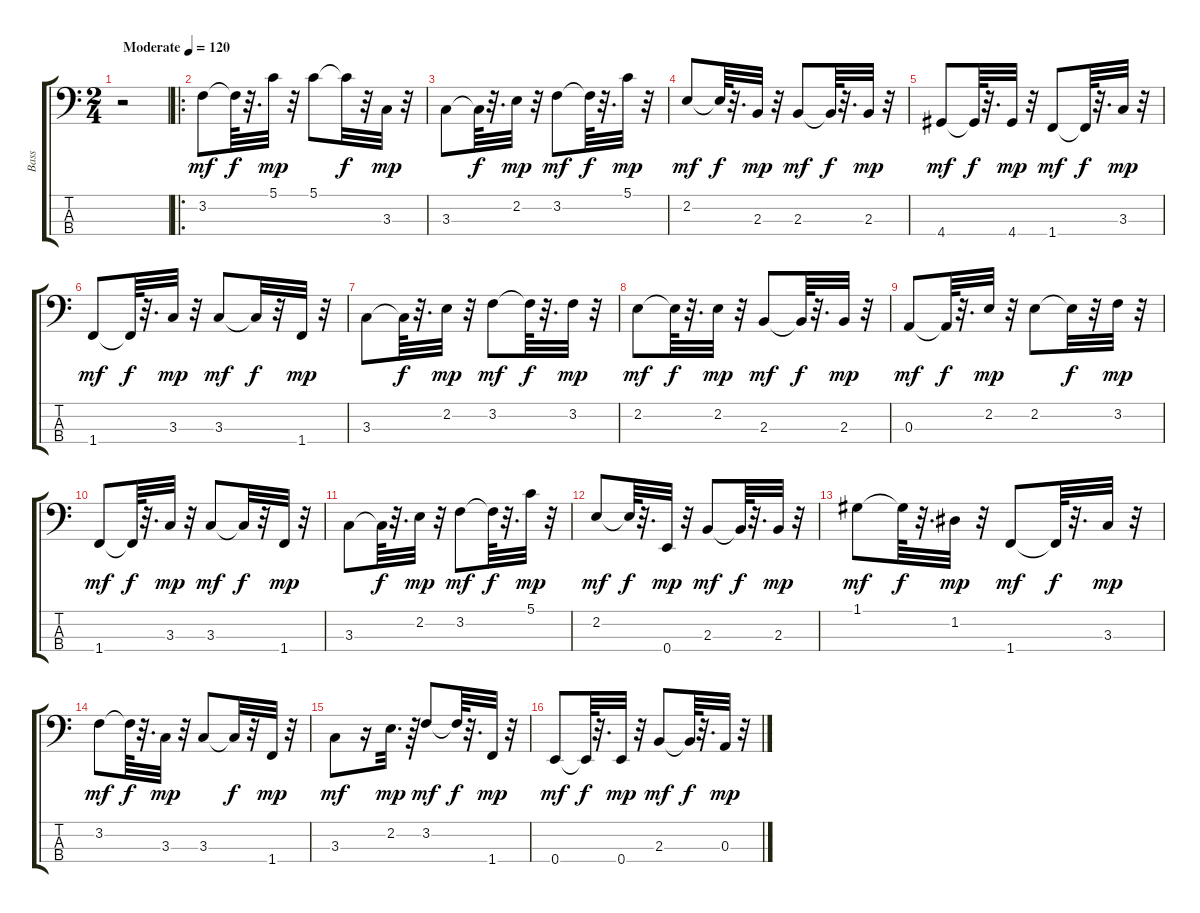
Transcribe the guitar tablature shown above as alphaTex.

\track ("Bass" "Bass") {instrument acousticbass}
\staff {score tabs}
\tuning (G2 D2 A1 E1) {hide}
\ts (2 4)
\tempo (120 "Moderate")
\clef f4
\ks c
r.2{dy mf instrument acousticbass} |
\ro
3.2.8 3.2{t}.64{dy f} r.32{d} 5.1.32{dy mp} r.32 5.1.8 5.1{t}.32{dy f} r.32 3.3.32{dy mp} r.32 |
3.3.8 3.3{t}.64{dy f} r.32{d} 2.2.32{dy mp} r.32 3.2.8{dy mf} 3.2{t}.64{dy f} r.32{d} 5.1.32{dy mp} r.32 |
2.2.8{dy mf} 2.2{t}.64{dy f} r.32{d} 2.3.32{dy mp} r.32 2.3.8{dy mf} 2.3{t}.64{dy f} r.32{d} 2.3.32{dy mp} r.32 |
4.4.8{dy mf} 4.4{t}.64{dy f} r.32{d} 4.4.32{dy mp} r.32 1.4.8{dy mf} 1.4{t}.64{dy f} r.32{d} 3.3.32{dy mp} r.32 |
1.4.8{dy mf} 1.4{t}.64{dy f} r.32{d} 3.3.32{dy mp} r.32 3.3.8{dy mf} 3.3{t}.32{dy f} r.32 1.4.32{dy mp} r.32 |
3.3.8 3.3{t}.64{dy f} r.32{d} 2.2.32{dy mp} r.32 3.2.8{dy mf} 3.2{t}.64{dy f} r.32{d} 3.2.32{dy mp} r.32 |
2.2.8{dy mf} 2.2{t}.64{dy f} r.32{d} 2.2.32{dy mp} r.32 2.3.8{dy mf} 2.3{t}.64{dy f} r.32{d} 2.3.32{dy mp} r.32 |
0.3.8{dy mf} 0.3{t}.64{dy f} r.32{d} 2.2.32{dy mp} r.32 2.2.8 2.2{t}.32{dy f} r.32 3.2.32{dy mp} r.32 |
1.4.8{dy mf} 1.4{t}.64{dy f} r.32{d} 3.3.32{dy mp} r.32 3.3.8{dy mf} 3.3{t}.32{dy f} r.32 1.4.32{dy mp} r.32 |
3.3.8 3.3{t}.64{dy f} r.32{d} 2.2.32{dy mp} r.32 3.2.8{dy mf} 3.2{t}.64{dy f} r.32{d} 5.1.32{dy mp} r.32 |
2.2.8{dy mf} 2.2{t}.64{dy f} r.32{d} 0.4.32{dy mp} r.32 2.3.8{dy mf} 2.3{t}.64{dy f} r.32{d} 2.3.32{dy mp} r.32 |
1.1.8{dy mf} 1.1{t}.64{dy f} r.32{d} 1.2.32{dy mp} r.32 1.4.8{dy mf} 1.4{t}.64{dy f} r.32{d} 3.3.32{dy mp} r.32 |
3.2.8{dy mf} 3.2{t}.64{dy f} r.32{d} 3.3.32{dy mp} r.32 3.3.8 3.3{t}.32{dy f} r.32 1.4.32{dy mp} r.32 |
3.3.8{dy mf} r.16 2.2.32{d dy mp} r.64 3.2.8{dy mf} 3.2{t}.64{dy f} r.32{d} 1.4.32{dy mp} r.32 |
0.4.8{dy mf} 0.4{t}.64{dy f} r.32{d} 0.4.32{dy mp} r.32 2.3.8{dy mf} 2.3{t}.64{dy f} r.32{d} 0.3.32{dy mp} r.32
